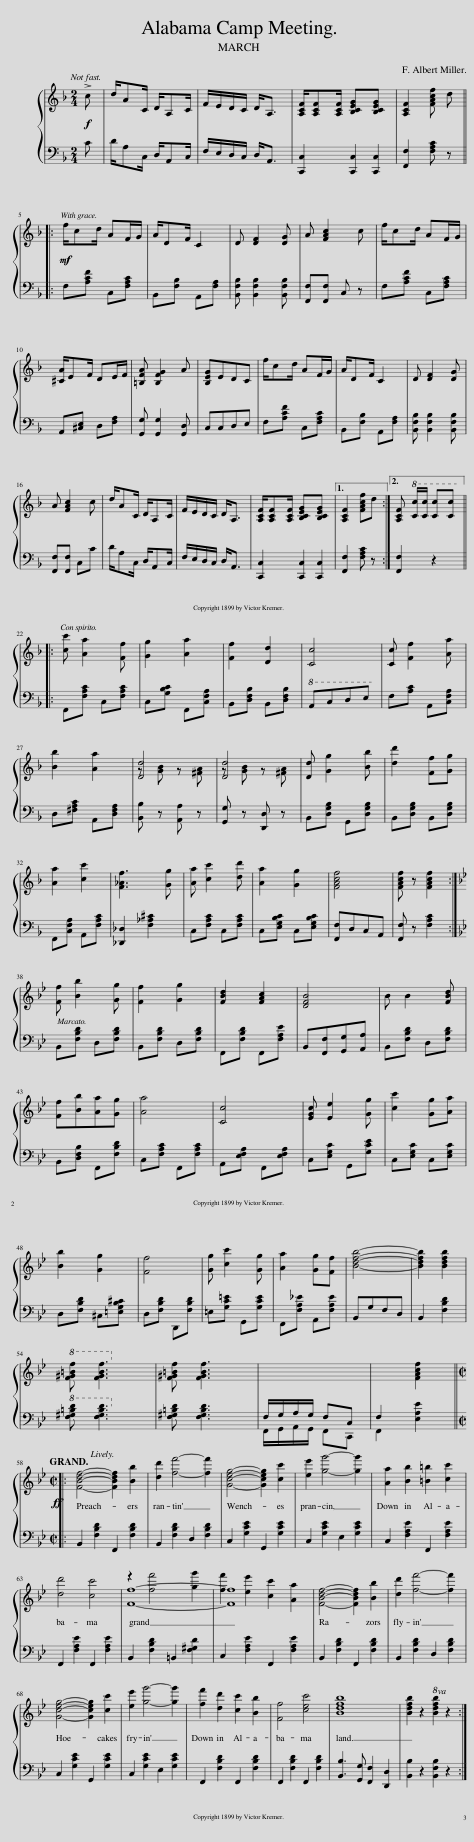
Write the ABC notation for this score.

X:1
%%score { ( 1 3 ) | ( 2 4 ) }
L:1/8
Q:1/4=90
M:2/4
I:linebreak $
K:F
V:1 treble
V:3 treble
V:2 bass
V:4 bass
V:1
!f! !>!c | d/AC/ D/A,C/ | F/E/D/C/ D<A, | [A,CF]/[A,CF][A,CF]/ [B,CEG][B,CEG] | [A,CF]2 [FAcf] d |:$ %5
!mf! f/cd/ AF/G/ | A/DF/ C2 | D [DF]2 [DG] | A [FAc]2 c | f/cd/ AF/G/ |$ %10
 [^CA]/EF/ DE/F/ | [=B,FA] [B,FG]2 A | [B,EG]EDC | f/cd/ AF/G/ | A/DF/ C2 | %15
 D [DF]2 [DG] |$ A [FAc]2 c | d/AC/ D/A,C/ | F/E/D/C/ D<A, | [A,CF]/[A,CF][A,CF]/ [B,CEG][B,CEG] |1 %20
 [A,CF]2 [FAcf]d :|2 [A,CF]!8va(! [cc']/[cc']/ [cc'][cc']!8va)! |:$[Q:1/4=80] [cc'] [Aa]2 [Ff] | [Gg]2 [Aa]2 | [Ff]2 [Dd]2 | %25
 [Cc]4 | [Cc] [Ff]2 [Aa] |$ [Bb]2 [Aa]2 | [Dd]4 | [Dd]4 | %30
 [Dd] [Gg]2 [Bb] | [dd']2 [Ff][Gg] |$ [Aa]2 [cc']2 | [F_Af]3 [Gg] | [Aa] [cc']2 [dd'] | %35
 [Aa]2 [Gg]2 | [FAcf]4 | [FAcf] z [FAcf]2 :|$[K:Bb] [Ff] [Bb]2 [Gg] | [Ff]2 [Gg]2 | %40
 [FBd]2 [FAc]2 | [DFB]4 | B B2 [FBd] |$ [Ff][Bb][Aa][Gg] | [Aa]4 | %45
 [Cc]4 | [EGc] [Ee]2 [Gg] | [cc']2 [Gg][Aa] |$ [Bb]2 [Gg]2 | [Ff]4 | %50
 [Gg] [cc']2 [Gg] | [Aa]2 [Gg][Ff] | [Bdfb]4- | [Bdfb]2 [Bdfb]2 |$[Q:1/4=100]!8va(! [f^g=bf'] [fgbf']3!8va)! | %55
 [F^G=Bf] [FGBf]3 | x4 | x2 [FAcf]2 |:$[M:2/2][Q:1/4=200]!ff! [FBdf]4- [FBdf]2 [Bb]2 | [dd']2 [ff']4- [ff']2 | %60
 [Gceg]4- [Gceg]2 [cc']2 | [ee']2 [gg']4- [gg']2 | [Aa]2 [Bb]2 [=B=b]2 [cc']2 |$ [dd']4 [cc']4 | [Ff]8- | %65
 [Ff]8 | [FBdf]4- [FBdf]2 [Bb]2 | [dd']2 [ff']4- [ff']2 |$ [Gceg]4- [Gceg]2 [cc']2 | [ee']2 [gg']4- [gg']2 | %70
 [ff']2 [dd']2 [cc']2 [Bb]2 | [Ff]4 [cec']4 | [Bdfb]8 | [Bdfb]2 z2!8va(! [bd'f'b']2 z2!8va)! :| %74
V:2
 C | D/A,C,/ D,/A,,C,/ | F,/E,/D,/C,/ D,<A,, | [C,,C,]2 [C,,C,] [C,,C,] | [F,,F,]2 [F,A,C] z |:$ %5
 F,[A,CF] C,[F,A,C] | B,,[F,B,] A,,[F,A,] | [B,,F,B,] [B,,F,B,]2 [B,,F,B,] | [F,,F,][F,,F,] C, z | F,[A,CF] C,[F,A,C] |$ %10
 A,,[^C,E,] D,[F,A,] | [G,,G,] [G,,G,]2 [G,,D,] | C,C,D,E, | F,[A,CF] C,[F,A,C] | B,,[F,B,] A,,[F,A,] | %15
 [B,,F,B,] [B,,F,B,]2 [B,,F,B,] |$ [F,,F,][F,,F,] C,C | D/A,C,/ D,/A,,C,/ | F,/E,/D,/C,/ D,<A,, | [C,,C,]2 [C,,C,] [C,,C,] |1 %20
 [F,,F,]2 [F,A,C] z :|2 [F,,F,]2 z2 |:$ F,,[F,A,C] C,[F,A,C] | C,[G,B,C] F,,[C,F,A,] | B,,[D,F,B,] B,,[D,F,B,] | %25
!8va(! A,CDE!8va)! | F,[A,C] A,,[C,F,A,] |$ D,[^F,A,C] A,,[D,F,A,] | [B,,B,] z [A,,A,] z | [G,,G,] z [D,,D,] z | %30
 B,,[D,G,B,] G,,[D,G,B,] | B,,[D,G,B,] B,,[D,G,B,] |$ F,,[C,F,A,] A,,[F,A,C] | [_D,,_D,]2 [F,_A,^C]2 | C,[F,A,C] C,[F,A,C] | %35
 C,[E,G,B,C] C,[E,G,B,C] | [F,,F,]D,C,A,, | [F,,F,] z [F,A,C]2 :|$[K:Bb] B,,[F,B,D] D,[F,B,D] | B,,[F,B,D] D,[F,B,D] | %40
 F,,[F,B,D] F,,[F,A,E] | B,,[F,,F,][G,,G,][A,,A,] | B,,[F,B,D] D,[F,B,D] |$ B,,[D,F,B,] F,,[F,B,D] | C,[F,A,C] F,,[F,A,C] | %45
 A,,[E,F,A,] F,,[E,F,A,] | C,[E,G,C] G,,[G,CE] | C,[E,G,C] C,[E,G,C] |$ D,[F,B,D] ^C,[=E,G,B,^C] | D,[F,B,D] D,,[F,B,D] | %50
 =E,[G,C=E] G,,[G,CE] | F,,[F,A,_E] A,,[F,A,E] | B,,G,F,D, | B,,2 [F,B,D]2 |$!8va(! [F^G=Bd] [FGBd]3!8va)! | %55
 [F,^G,=B,D] [F,G,B,D]3 | F,/G,/A,/G,/ F,C, | F,2 [E,A,E]2 |:$[M:2/2] B,,2 [F,B,D]2 F,,2 [F,B,D]2 | B,,2 [F,B,D]2 D,2 [F,B,D]2 | %60
 C,2 [G,CE]2 G,,2 [G,CE]2 | C,2 [G,CE]2 E,2 [G,CE]2 | C,2 [F,A,E]2 F,,2 [F,A,E]2 |$ F,,2 [F,A,E]2 F,,2 [F,A,E]2 | B,,2 [F,B,D]2 =B,,2 [F,^G,D]2 | %65
 C,2 [F,A,E]2 F,,2 [F,A,E]2 | B,,2 [F,B,D]2 F,,2 [F,B,D]2 | B,,2 [F,B,D]2 D,2 [F,B,D]2 |$ C,2 [G,CE]2 G,,2 [G,CE]2 | C,2 [G,CE]2 E,2 [G,CE]2 | %70
 F,,2 [F,B,D]2 F,,2 [F,B,D]2 | F,,2 [F,B,D]2 F,,2 [F,B,D]2 | [B,,B,]3 [G,,G,] [F,,F,]2 [D,,D,]2 | [B,,B,]2 z2 [B,,F,B,]2 z2 :| %74
V:3
 x | x4 | x4 | x4 | x4 |:$ %5
 x4 | x4 | x4 | x4 | x4 |$ %10
 x4 | x4 | x4 | x4 | x4 | %15
 x4 |$ x4 | x4 | x4 | x4 |1 %20
 x4 :|2 x!8va(! x3!8va)! |:$ x4 | x4 | x4 | %25
 x4 | x4 |$ x4 | z [GB] z [^FA] | z [GB] z [^FA] | %30
 x4 | x4 |$ x4 | x4 | x4 | %35
 x4 | x4 | x4 :|$[K:Bb] x4 | x4 | %40
 x4 | x4 | x4 |$ x4 | x4 | %45
 x4 | x4 | x4 |$ x4 | x4 | %50
 x4 | x4 | x4 | x4 |$!8va(! x4!8va)! | %55
 x4 | x4 | x4 |:$[M:2/2] x8 | x8 | %60
 x8 | x8 | x8 |$ x8 | z2 [ff']4 [gg']2 | %65
 [ff']2 [ee']2 [cc']2 [Aa]2 | x8 | x8 |$ x8 | x8 | %70
 x8 | x8 | x8 | x4!8va(! x4!8va)! :| %74
V:4
 x | x4 | x4 | x4 | x4 |:$ %5
 x4 | x4 | x4 | x4 | x4 |$ %10
 x4 | x4 | x4 | x4 | x4 | %15
 x4 |$ x4 | x4 | x4 | x4 |1 %20
 x4 :|2 x4 |:$ x4 | x4 | x4 | %25
!8va(! x4!8va)! | x4 |$ x4 | x4 | x4 | %30
 x4 | x4 |$ x4 | x4 | x4 | %35
 x4 | x4 | x4 :|$[K:Bb] x4 | x4 | %40
 x4 | x4 | x4 |$ x4 | x4 | %45
 x4 | x4 | x4 |$ x4 | x4 | %50
 x4 | x4 | x4 | x4 |$!8va(! x4!8va)! | %55
 x4 | F,,/G,,/A,,/G,,/ F,,C,, | F,,2 x2 |:$[M:2/2] x8 | x8 | %60
 x8 | x8 | x8 |$ x8 | x8 | %65
 x8 | x8 | x8 |$ x8 | x8 | %70
 x8 | x8 | x8 | x8 :| %74
